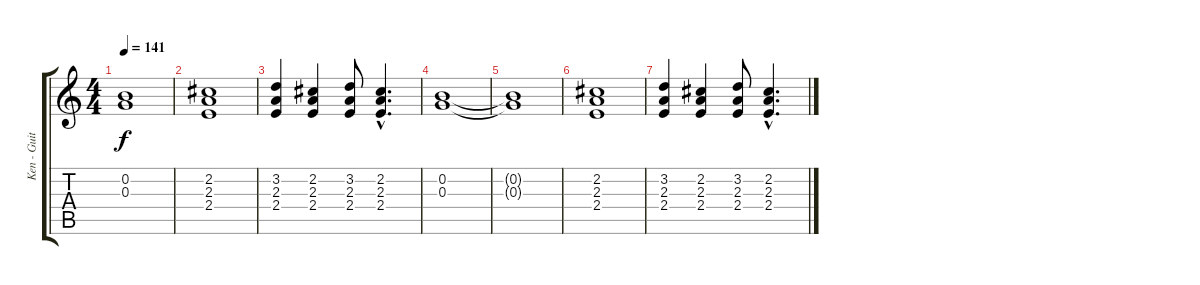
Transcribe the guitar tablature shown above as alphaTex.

\track ("Ken - Guitar2" "Ken - Guit") {instrument distortionguitar}
\staff {score tabs}
\tuning (E4 B3 G3 D3 A2 E2) {hide}
\ts (4 4)
\tempo 141
\clef g2
\ks c
(0.2{t} 0.3{t}).1{dy f} |
(2.2 2.3 2.4).1 |
(3.2 2.3 2.4).4 (2.2 2.3 2.4).4 (3.2 2.3 2.4).8 (2.2{hac} 2.3{hac} 2.4{hac}).4{d} |
(0.2 0.3).1 |
(0.2{t} 0.3{t}).1 |
(2.2 2.3 2.4).1 |
(3.2 2.3 2.4).4 (2.2 2.3 2.4).4 (3.2 2.3 2.4).8 (2.2{hac} 2.3{hac} 2.4{hac}).4{d}
